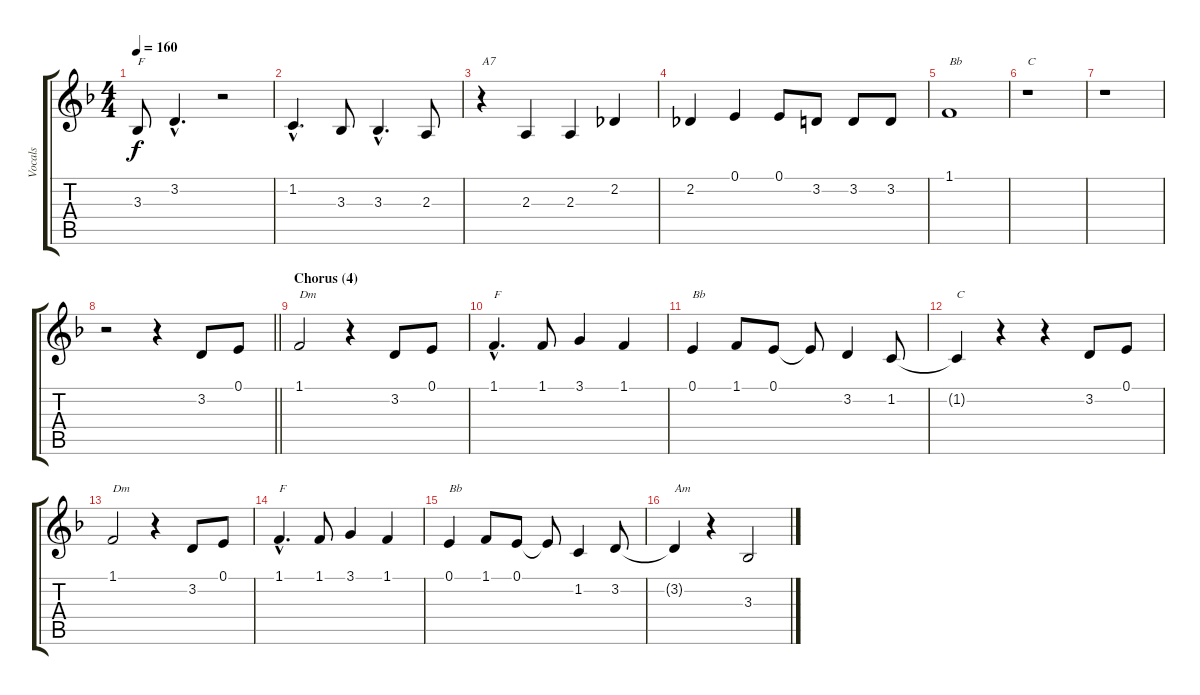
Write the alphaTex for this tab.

\track ("Vocals" "Vocals") {instrument sopranosax}
\staff {score tabs}
\tuning (E4 B3 G3 D3 A2 E2) {hide}
\ts (4 4)
\tempo 160
\clef g2
\ks f
3.3.8{txt "F" dy f} 3.2{hac}.4{d} r.2 |
1.2{hac}.4{d} 3.3.8 3.3{hac}.4{d} 2.3.8 |
r.4{txt "A7"} 2.3.4 2.3.4 2.2.4 |
2.2.4 0.1.4 0.1.8 3.2.8 3.2.8 3.2.8 |
1.1.1{txt "Bb"} |
r.1{txt "C"} |
r.1 |
\barLineRight lightlight
r.2 r.4 3.2.8 0.1.8 |
\section ("" "Chorus (4)")
1.1.2{txt "Dm"} r.4 3.2.8 0.1.8 |
1.1{hac}.4{d txt "F"} 1.1.8 3.1.4 1.1.4 |
0.1.4{txt "Bb"} 1.1.8 0.1.8 0.1{t}.8 3.2.4 1.2.8 |
1.2{t}.4{txt "C"} r.4 r.4 3.2.8 0.1.8 |
1.1.2{txt "Dm"} r.4 3.2.8 0.1.8 |
1.1{hac}.4{d txt "F"} 1.1.8 3.1.4 1.1.4 |
0.1.4{txt "Bb"} 1.1.8 0.1.8 0.1{t}.8 1.2.4 3.2.8 |
3.2{t}.4{txt "Am"} r.4 3.3.2
